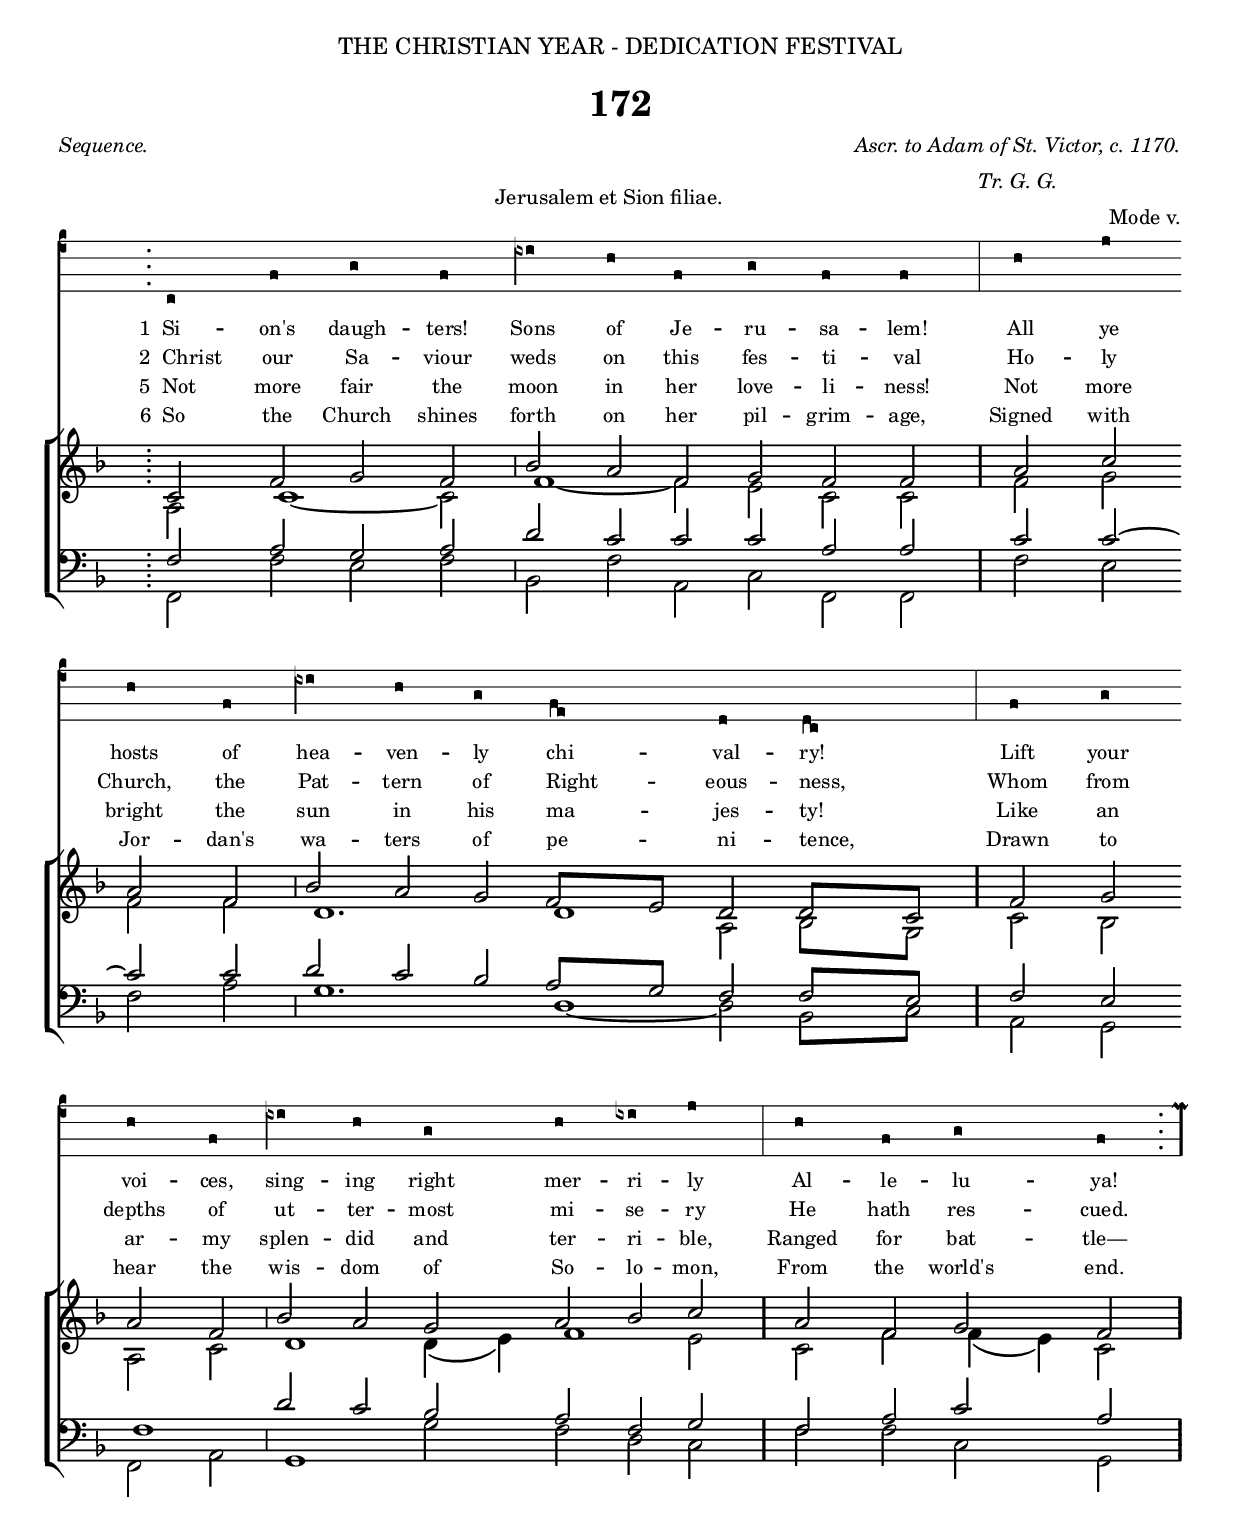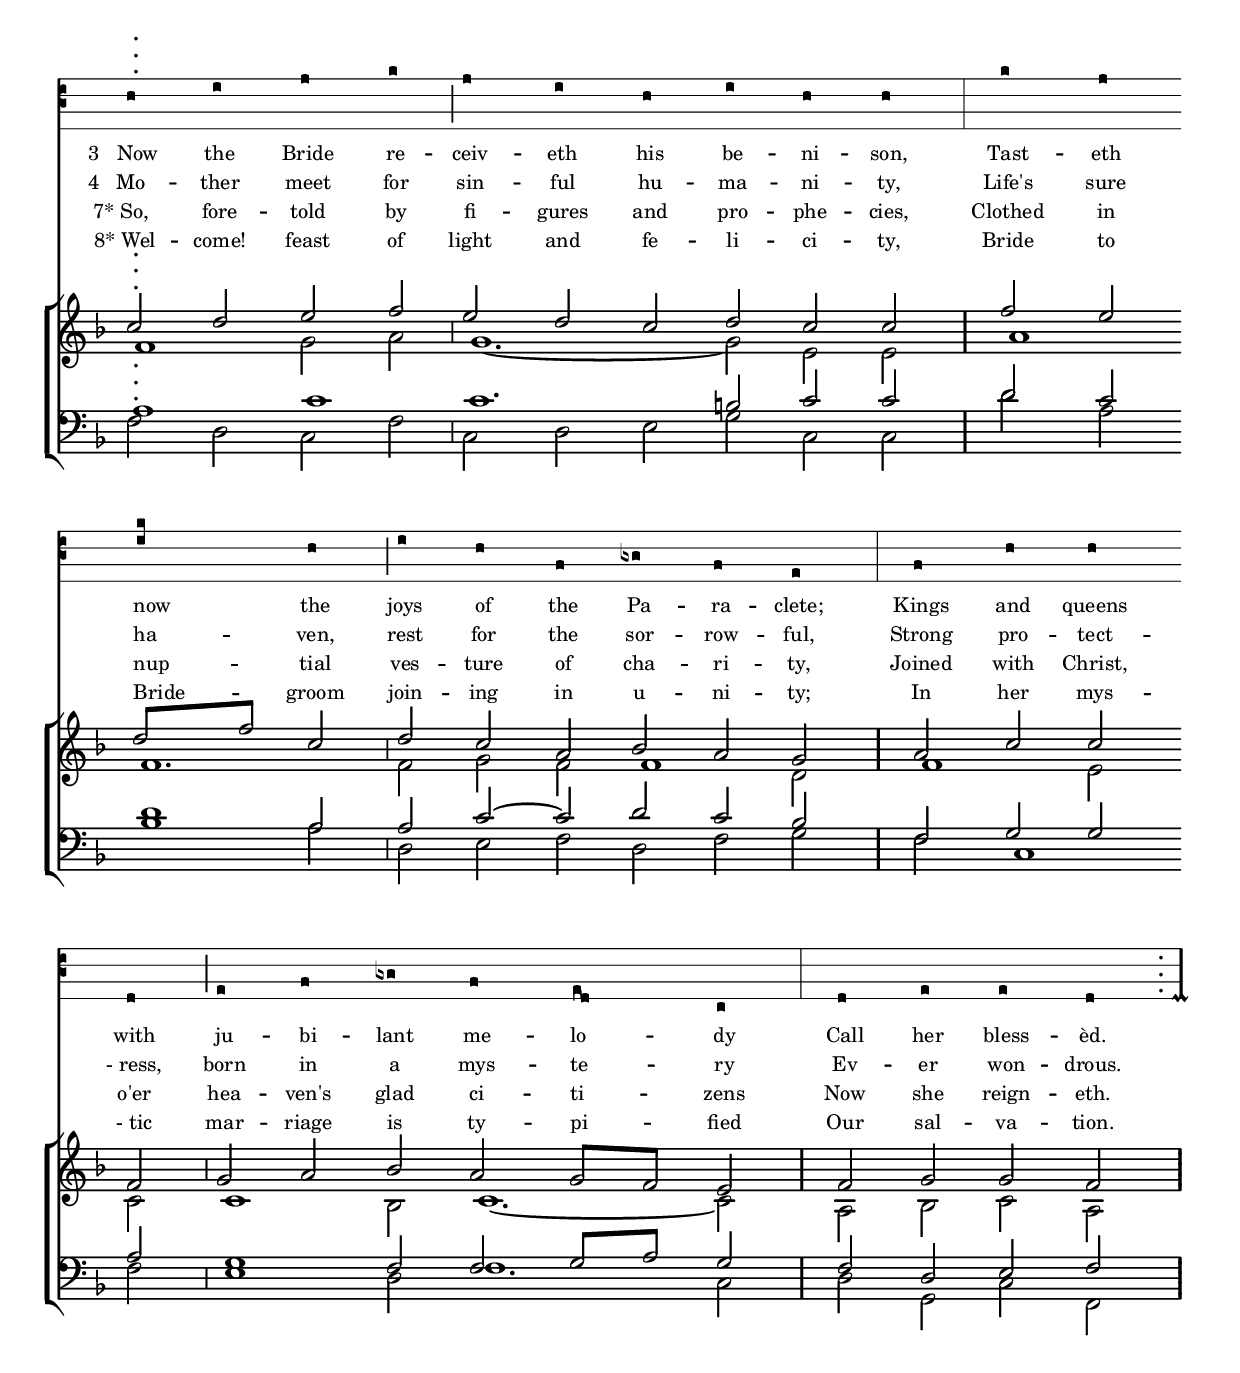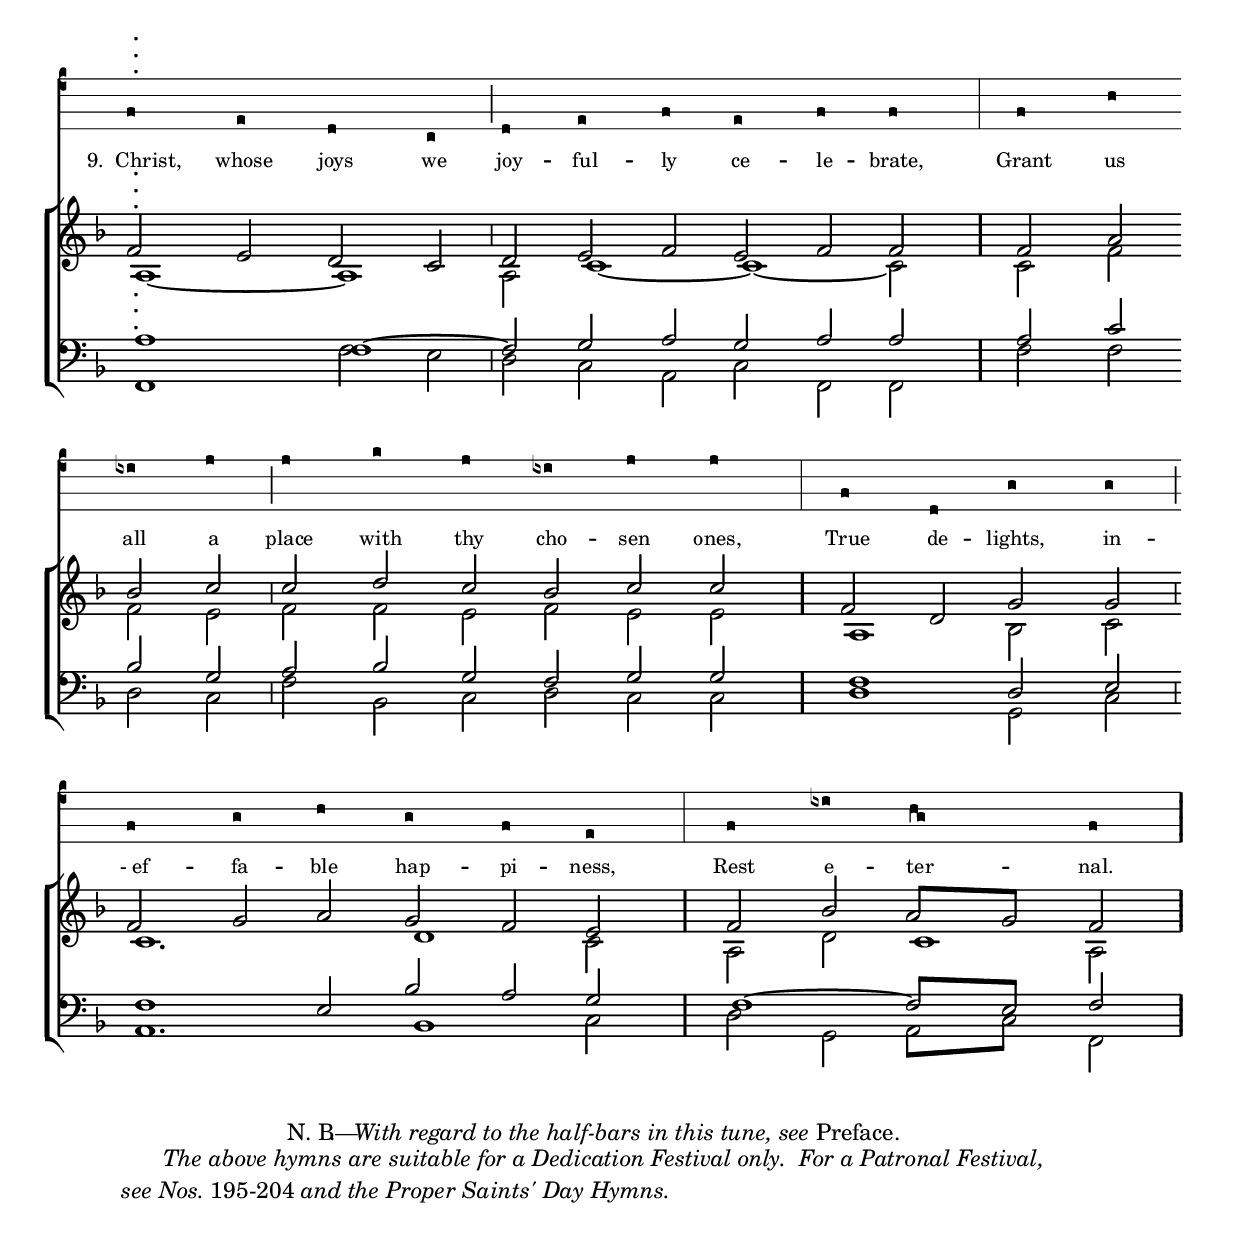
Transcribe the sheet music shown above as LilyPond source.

%%% 275.png
%%% Hymn 172 Sion's Daughters!
%%% Version 2

\version "2.10"

\include "gregorian-init.ly"

\header {
	dedication = \markup {  \center-align { "THE CHRISTIAN YEAR - DEDICATION FESTIVAL"
	\hspace #0.1 }}	
	
	title = "172"
	
	poet = \markup { \small \italic {"Sequence."} }
	
	composer = \markup { \center-align { 
		\line { \small \italic "Ascr. to Adam of St. Victor, c. 1170."}
		\line { \small \italic "Tr. G. G." } 
	}}
	
	opus = \markup { \small "Mode v." }

	meter = \markup { \hspace #42 \small "Jerusalem et Sion filiae." }
	
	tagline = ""
}


%%%%%%%%%%%%% Macros
 
%%% macro settings for stemless long note which is 2x duration of regular white note    
 
ln = {\once \override NoteHead #'duration-log = #0 
           \once \override Stem #'stencil = ##f
           \once \override NoteColumn #'force-hshift = #'0.4 }

%%% same as above but uses x-offset instead of force-hshift    
 	   	   
lnb = {\once \override NoteHead #'duration-log = #0 
           \once \override Stem #'stencil = ##f
           \once \override NoteHead #'X-offset = #0.8 }

%%% macro settings for stemless long note which is 2x duration of regular white note    
%%% this one sets a larger offset to avoid collision

lnc = {\once \override NoteHead #'duration-log = #0 
           \once \override Stem #'stencil = ##f
           \once \override NoteColumn #'force-hshift = #'1.6 }	   

%%% macro settings for  black notes 1/2 the duration of regular stemmed white notes    

crochet = { \once \override NoteHead #'duration-log = #2  }

%%% setting to hide accidental. As timing is turned off, accidentals have to be set manually

noacci = \once \override Staff.Accidental #'transparent = ##t

%%% prints four dots in a column, This will be used by other macros to create repeat signs.                   
 
fdots = \markup { \override #'(baseline-skip . 1.0) 
        \column { \with-color #black { \fontsize #0 . \fontsize #0 . \fontsize #0 . \fontsize #0 .} }}           
            
%%% positions 4 dots at beginning of a line of score mimicking a begin repeat sign
%%% uses fdots macro, above
%%% The dots are placed as \mark objects rather than a normal bar glyph because Lilypond will not easily print a bar
%%% glyph at the beginning of a line without upsetting the bar at the end of the previous line
%%% Place \beginfdots before the first note of line you want it to begin.
 
beginfdots = {    
                   \once \override Staff.RehearsalMark #'Y-offset = #'1.4
                   \once \override Staff.RehearsalMark #'X-offset = #'7.0
                   \mark \fdots
                   \once \override Score.SeparationItem #'padding = #2
}           
 			
%%% prints a repeat sign glyph comprising 4 dots. Used only to begin a repeat at the start of a piece where you might normally put \bar "|:"	

fdstartrepeat =  {\once \override Staff.BarLine #'stencil = #ly:text-interface::print
					\once \override Staff.BarLine #'text = \markup  { \line { \hspace #0 \override #'(baseline-skip . 1.0)
							\raise #1.4 \column { \with-color #black { \fontsize #2 . \fontsize #2 . \fontsize #2 . \fontsize #2 .} }
					} }	
					\bar "|:"
}	
		
%%% Prints a repeat sign glyph comprising 4 dots then two thin bars. This is used to end a repeat. 
%%% This macro works by replacing the glyph used by the \bar "||" function. 
 
fdendrepeat = {\once \override Staff.BarLine #'stencil = #ly:text-interface::print 
            \once \override Staff.BarLine #'text = \markup  {  \line { \raise #1.4 \override #'(baseline-skip . 1.0)  
                                                                           \column { \with-color #black {  
                                                                                                             \fontsize #2 . 
                                                                                                             \fontsize #2 . 
                                                                                                             \fontsize #2 . 
                                                                                                             \fontsize #2 .} }
                                                              \hspace #-1 \filled-box #'(0 . 0.15) #'(-2 . 2) #0
                                                                                      \hspace #-0.9 \filled-box #'(0 . 0.15) #'(-2 . 2) #0
            
            } }         
        \bar "||"} 

%%% Prints a repeat sign glyph comprising 4 dots then two thin bars. This is used to end a repeat. 
%%% This macro works by replacing the glyph used by the \bar "||" function. 
%%% This special glyph is wider to correspond to the plainsong equivalent which includes a custos
 
fdendrepeatcustos = {\once \override Staff.BarLine #'stencil = #ly:text-interface::print 
            \once \override Staff.BarLine #'text = \markup  {  \line { \hspace #1.8 \raise #1.4 \override #'(baseline-skip . 1.0)  
                                                                           \column { \with-color #black {  
                                                                                                             \fontsize #2 . 
                                                                                                             \fontsize #2 . 
                                                                                                             \fontsize #2 . 
                                                                                                             \fontsize #2 .} }
                                                              \hspace #-1 \filled-box #'(0 . 0.15) #'(-2 . 2) #0
                                                                                      \hspace #-0.9 \filled-box #'(0 . 0.15) #'(-2 . 2) #0
            
            } }         
        \bar "||"} 	
	
%%% Half-height bar.  Prints a bar glyph which spans only the middle two staff lines.  
%%% This macro works by replacing the glyph used by the \bar "|" function.

halfbar = {\once \override Staff.BarLine #'stencil = #ly:text-interface::print 
            \once \override Staff.BarLine #'text = \markup  {   \hspace #-0.6 \filled-box #'(0 . 0.15) #'(-1.0 . 1.0) #0  
                                                                                                                    
            }         
        \bar "|"}  	

		
%%%%%%   
%%%%%% Equivalent macros for plainsong    
%%%%%%
           

%%% prints three dots in a column, suitable for plainsong staffs    
 
tdots = \markup { \override #'(baseline-skip . 1.6) 
                  \column { \with-color #black { \fontsize #0 . \fontsize #0 . \fontsize #0 . } }
}           
 

%%% Using the tdots macro above, positions 3 dots at beginning of a line of score thus mimicking a begin repeat sign.
%%% The dots are placed as \mark objects rather than a normal bar glyph because Lilypond will not easily print a bar
%%% glyph at the beginning of a line without upsetting the bar at the end of the previous line
%%% Place \pbeginfdots before the first note of line you want it to begin.
 
pbegintdots = { 
                   \once \override Staff.RehearsalMark #'Y-offset = #'1.5
                   \once \override Staff.RehearsalMark #'X-offset = #'7.0
                   \mark \tdots
                   \once \override Score.SeparationItem #'padding = #2
}           
 
%%% prints a repeat sign glyph comprising 3 dots. Used  to begin a repeat at the start of a piece on a plainsong staff 

ptdstartrepeat =  {\once \override Staff.BarLine #'stencil = #ly:text-interface::print
					\once \override Staff.BarLine #'text = \markup  {  \line { \hspace #0.0 \raise #1.4 \override #'(baseline-skip . 1.6)  \column { \with-color #black {  \fontsize #2 . \fontsize #2 . \fontsize #2 . } }
					} }	
					\bar "|:"
}	

%%% Prints a repeat sign glyph comprising 3 dots and two thin bars. Used to end a repeat on a plainsong staff.
%%% This macro works by replacing the glyph used by the \bar "||" function. 
 
ptdendrepeat = {\once \override Staff.BarLine #'stencil = #ly:text-interface::print 
            \once \override Staff.BarLine #'text = \markup  {  \line { \raise #1.4 \override #'(baseline-skip . 1.6)  \column { \with-color #black {  \fontsize #2 . \fontsize #2 . \fontsize #2 . } }
                                                              \hspace #-1 \filled-box #'(0 . 0.15) #'(-2.4 . 2.4) #0
                                                              \hspace #-0.9 \filled-box #'(0 . 0.15) #'(-2.4 . 2.4) #0
            } }         
        \bar "||"}      
  
%%% Prints a repeat sign glyph comprising 3 dots and two thin bars. Used to end a repeat on a plainsong staff.
%%% This macro works by replacing the glyph used by the \bar "||" function. 
%%% This special glyph includes a custos on the top staff line.
 
ptdendrepeatcustos = {\once \override Staff.BarLine #'stencil = #ly:text-interface::print 
            \once \override Staff.BarLine #'text = \markup  {  \line { \raise #1.4 \override #'(baseline-skip . 1.6)  \column { \with-color #black {  \fontsize #2 . \fontsize #2 . \fontsize #2 . } }
		    \hspace #0.1 \raise #2.4 { \tiny \musicglyph #"scripts.prall" \hspace #-1.5 \fontsize #2 . }}                          
		    \hspace #-1 \filled-box #'(0 . 0.15) #'(-2.4 . 2.4) #0
                                                              \hspace #-0.9 \filled-box #'(0 . 0.15) #'(-2.4 . 2.4) #0
             }         
        \bar "||"}   	

%%% Prints a repeat sign glyph comprising 3 dots and two thin bars. Used to end a repeat on a plainsong staff.
%%% This macro works by replacing the glyph used by the \bar "||" function. 
%%% This special glyph includes a custos on the bottom staff line.
 
ptdendrepeatcustoslow = {\once \override Staff.BarLine #'stencil = #ly:text-interface::print 
            \once \override Staff.BarLine #'text = \markup  {  \line { \raise #1.4 \override #'(baseline-skip . 1.6)  \column { \with-color #black {  \fontsize #2 . \fontsize #2 . \fontsize #2 . } }
		    \hspace #0.1 \lower #2.4 { \tiny \musicglyph #"scripts.prall" \hspace #-1.5 \fontsize #2 . }}                          
		    \hspace #-1 \filled-box #'(0 . 0.15) #'(-2.4 . 2.4) #0
                                                              \hspace #-0.9 \filled-box #'(0 . 0.15) #'(-2.4 . 2.4) #0
             }         
        \bar "||"}	
	
%%% Plainsong half-bar.  Prints a bar glyph on a plainsong staff slightly shorter than a full height bar.
%%% Corresponds to a half-height bar on a normal SATB staff
%%% This macro works by replacing the glyph used by the \bar "|" function.	
	
phalfbar = {\once \override Staff.BarLine #'stencil = #ly:text-interface::print 
            \once \override Staff.BarLine #'text = \markup  {  \hspace #-0.6 \filled-box #'(0 . 0.15) #'(-1.8 . 1.8 ) #0
            }          
        \bar "||"} 

%%%%%%%%%%%%%%%%%%% End of Macro Definitions


%%% plainsong voice

plainsong =  {  \relative c { 
	\clef "vaticana-do3"
	\set fontSize = #3
	   \set Staff.explicitClefVisibility = #end-of-line-invisible

  \ptdstartrepeat c8 f g f \phalfbar bes a f g f f \bar "|" a c \bar "" \break
  \once \override Score.SeparationItem #'padding = #4
     a f \phalfbar bes! a g \[ f \flexa e \] d \[ d \flexa c \] \bar "|" f g \bar "" \break

%% pp 2     
     
  a f \phalfbar bes! a g a bes! c \bar "|" a f g f \ptdendrepeatcustos \break
  
  %%% change clef
  \once \override VaticanaStaff.Clef #'non-default = ##t 
  \clef "vaticana-do2"
  \pbegintdots c' d e f \phalfbar e d c d c c \bar "|" f e \bar "" \break

%% pp 3  
  
  \[ d \pes f \] c \phalfbar d c a bes a g \bar "|" a c c \bar "" \break
  f, \phalfbar g a bes! a \[ g \flexa f \] e \bar "|" f g g f \ptdendrepeatcustoslow \break

%% pp 4

  %%% change clef
  \clef "vaticana-do3"
  \pbegintdots f e d c \phalfbar d e f e f f \bar "|" f a \bar "" \break 
  bes c \phalfbar c d c bes! c c \bar "|" f, d g g \phalfbar \break
  f g a g f e \bar "|" f bes! \[ a \flexa g \] f \ptdendrepeat 
}
}

%%% SATB voices

global = {
  \key f \major 
  \autoBeamOff
  \set Staff.midiInstrument = "church organ"
}

soprano =  \relative c' { 
	
  \tag #'v1256 { \fdstartrepeat c8 f g f \halfbar bes a f g f f \bar "|" a c \bar "" \break
  a f \halfbar bes a g f[ e] d d[ c] \bar "|" f g \bar "" \break

  a f \halfbar  bes a g a bes c \bar "|" a f g f \fdendrepeatcustos }
  \tag #'v3478 { \beginfdots c' d e f \halfbar e d c d c c \bar "|" f e \bar "" \break

  d8[ f] c \halfbar d c a bes a g \bar "|" a c c \bar "" \break
  f, \halfbar g a bes a g[ f] e \bar "|" f g g f \fdendrepeatcustos }

  \tag #'v9 { \beginfdots f8 e d c \halfbar d e f e f f \bar "|" f a \bar "" \break
  bes c \halfbar c d c bes c c \bar "|" f, d g g \halfbar \break
  f8 g a g f e \bar "|" f bes a[ g] f \fdendrepeat }
}

alto = \relative c' { 
	
  \tag #'v1256 { a8 \ln c4 ~ c8 \halfbar \ln f4 ~ f8 e c c \bar "|" f g \bar "" \break
  f f \halfbar \ln d4. \ln d4 a8 bes[ g] \bar "|" c bes \bar "" \break

  a c \halfbar \ln d4 \crochet d16( \crochet e16 ) \ln f4 e8 \bar "|" c f \crochet f16( \crochet e16 ) c8 \fdendrepeatcustos }
  \tag #'v3478 { \ln f4 g8 a8 \halfbar \ln g4. ~ g8 e e \bar "|" \ln a4 \bar "" \break

  \ln f4. \halfbar f8 g f \ln f4 d8 \bar "|" \ln f4 e8 \bar "" \break
  c8 \halfbar \ln c4 bes8 \ln c4. ~ c8 \bar "|" a8 bes c a \fdendrepeatcustos }

  \tag #'v9 { \ln a4 ~ \ln a4 \halfbar a8 \ln c4 ~ \ln c4 ~ c8 \bar "|" c8 f \bar "" \break
  f e \halfbar f f e f e e \bar "|" \ln a,4 bes8 c \halfbar
  \ln c4. \ln d4 c8 \bar "|" a8 d \ln c4 a8 \fdendrepeat }
}

tenor = \relative c { \clef bass 
	
  \tag #'v1256 { \fdstartrepeat f8 a g a \halfbar d c c c a a \bar "|" c c ~ \bar "" \break
  c c \halfbar d c bes a[ g] f f[ e] \bar "|" f e \bar "" \break

  \ln f4 \halfbar d'8 c bes a f g \bar "|" f a c a \fdendrepeatcustos }
  \tag #'v3478 { \ln a4 \ln c4 \halfbar \ln c4. b!8 c c \bar "|" d c \bar "" \break

  \ln d4 a8 \halfbar a c ~ c d c bes \bar "|" f g g \bar "" \break
  a \halfbar \ln g4 f8 f g[ a] g \bar "|" f d e f \fdendrepeatcustos }

  \tag #'v9 { \beginfdots \ln a4 \lnc f4 ~ \halfbar f8 g a g a a \bar "|" a c \bar "" \break
  bes8 g \halfbar a bes g f g g \bar "|" \ln f4 d8 e \halfbar 
  \ln f4 e8 bes' a g \bar "|" \ln f4 ~ f8[ e] f \fdendrepeat }
}

bass = \relative c { \clef bass 
	
  \tag #'v1256 { f,8 f' e f \halfbar bes, f' a, c f, f \bar "|" f' e \bar "" \break
  f a \halfbar \ln g4. \ln d4 ~ d8 bes[ c] \bar "|" a g \bar "" \break

  f8 a \halfbar \ln g4 g'8 f d c \bar "|" f f c g \fdendrepeatcustos }
  \tag #'v3478 { \beginfdots f'8 d c f \halfbar c d e g c, c \bar "|" d' a \bar "" \break

  \noacci \lnb bes4 a8 \halfbar d,8 e f d f g \bar "|" f \ln c4 \bar "" \break
  f8 \halfbar \lnb e4 d8 \ln f4. c8 \bar "|" d g, c f, \fdendrepeatcustos }

  \tag #'v9 { \lnb f4 f'8 e \halfbar d c a c f, f \bar "|" f' f \bar "" \break
  d c \halfbar f bes, c d c c \bar "|" \lnb d4 g,8 c \halfbar
  \lnb a4. \ln bes4 c8 \bar "|" d g, a[ c] f, \fdendrepeat }
}
  

wordsA = \lyricmode {
  \override LyricText #'font-size = #-1.
  \once \override LyricText #'self-alignment-X = #1
  "1  Si" -- on's daugh -- ters! Sons  of  Je -- ru -- sa -- lem! All ye
  hosts of hea -- ven -- ly chi -- val -- ry! Lift your

  voi -- ces, sing -- ing  right  mer -- ri -- ly  Al -- le -- lu -- ya!
  \once \override LyricText #'self-alignment-X = #0.4
  "3   Now" the Bride re -- ceiv -- eth his be -- ni -- son, Tast -- eth

  now the joys of the Pa -- ra -- clete; Kings and queens
  with ju -- bi -- lant me -- lo -- dy Call her bless -- èd.

  "9.  Christ," whose joys we joy -- ful -- ly ce -- le -- brate, Grant us
  all  a  place with  thy  cho -- sen  ones,  True  de -- lights, in --
  "- ef" -- fa -- ble hap -- pi -- ness, Rest e -- ter -- nal. 
}

wordsB = \lyricmode {
  \override LyricText #'font-size = #-1.	
  \once \override LyricText #'self-alignment-X = #-0.2
  "2  Christ" our Sa -- viour weds on this fes -- ti -- val  Ho -- ly
  Church, the Pat -- tern of Right -- eous -- ness, Whom from

  depths of ut -- ter -- most mi -- se -- ry  He hath res -- cued.
  \once \override LyricText #'self-alignment-X = #0.8
  "4   Mo" -- ther meet for sin -- ful hu -- ma -- ni -- ty, Life's sure

  ha -- ven, rest for the sor -- row -- ful, Strong pro -- tect --
  "- ress," born in a mys -- te -- ry Ev -- er won -- drous. 		
}	
 
wordsC = \lyricmode {
  \override LyricText #'font-size = #-1.	
  \once \override LyricText #'self-alignment-X = #0.3
  "5  Not" more fair the moon in her love -- li -- ness! Not more
  bright the sun in his ma -- jes -- ty! Like an

  ar -- my  splen -- did and ter -- ri -- ble, Ranged for bat -- tle—
  \once \override LyricText #'self-alignment-X = #0.65
  "7* So," fore -- told by fi -- gures and pro -- phe -- cies, Clothed in

  nup -- tial ves -- ture of cha -- ri -- ty, Joined with Christ,
  o'er hea -- ven's glad ci -- ti -- zens Now she reign -- eth. 		
}

wordsD = \lyricmode {
  \override LyricText #'font-size = #-1.	
  \once \override LyricText #'self-alignment-X = #0.7 
  "6  So" the Church shines forth on her pil -- grim -- age, Signed with
  Jor -- dan's wa -- ters of pe -- ni -- tence, Drawn to 

  hear the wis -- dom of So -- lo -- mon, From the world's end.
  \once \override LyricText #'self-alignment-X = #0.4
  "8* Wel" -- come! feast of light and fe -- li -- ci -- ty, Bride to 

  Bride -- groom join -- ing in u -- ni -- ty; In her mys -- 
  "- tic" mar -- riage is ty -- pi -- fied Our sal -- va -- tion. 	
}


#(ly:set-option 'point-and-click #f)
 
\book {
 
\paper {
 #(set-paper-size "a4")
%% annotate-spacing = ##t
 print-page-number = ##f
 ragged-last-bottom = ##t
 ragged-bottom = ##t
}

%%% Score block

\score { 
<<
 
\context VaticanaStaff 
   <<
   \new VaticanaVoice = "cantus" { \plainsong }
   >> % end vaticana staff


\context ChoirStaff <<
   \context Staff = upper << 
      \context Voice = sopranos { \voiceOne \global \soprano }
      \context Voice = altos {\voiceTwo  \global \alto  }
                          >> 
   \new Lyrics \lyricsto sopranos {\set alignAboveContext = #"upper"  \override LyricSpace #'minimum-distance = #1.8 \wordsA }
 
   \new Lyrics \lyricsto sopranos {\set alignAboveContext = #"upper" \wordsB }
   \new Lyrics \lyricsto sopranos {\set alignAboveContext = #"upper" \wordsC }
   \new Lyrics \lyricsto sopranos {\set alignAboveContext = #"upper" \wordsD }
 
   \context Staff = "lower" << \clef bass
      \context Voice = tenors { \voiceOne \global \tenor }
      \context Voice = bass { \voiceTwo  \global \bass  }
                            >> 
                    >> 
>> 
 
\layout {
            
  ragged-right = ##f
  ragged-last = ##f
  \context { \Score timing = ##f }
  \context { \Score \override TimeSignature #'transparent = ##t }
  \context { \Score \remove "Mark_engraver" }
  \context { \Staff \consists "Mark_engraver" }
%  \context { \VaticanaStaff Clef #'break-visibility = #begin-of-line-visible }
  
  % *** Needed to produce beamed minims - which are quavers in disguise
  \context { \Staff \override NoteHead #'duration-log = #1 }
  \context { \Staff \override Stem #'flag-style = #'no-flag }
  
  \context { \VaticanaStaff
           % *** Increases distance between lines of staff  
           \override StaffSymbol #'staff-space = #1.6            
           % *** Changes staff to black instead of default red
           \revert StaffSymbol #'color
           % *** Makes clef bigger       
           \override Clef #'font-size = #3
           % *** Would make ledger lines black, if there were any
           \revert LedgerLineSpanner #'color
           % *** Makes terminal barline visible 
           \override BarLine #'transparent = ##f 
               % *** Remove custos
               \remove Custos_engraver
               % *** needed for certain tweaks
               \consists "Mark_engraver"
           \remove Key_engraver
           \override Accidental #'transparent = ##f }
} % end layout
 
} % end score


%%% Separate score blocks provided to generate three midis: tune for verses 1, 2, 5 & 6, tune for verses 3, 4, 7 & 8, and tune for verse 9.  
%%% Since minims are quavers in disguise, tempo has to be set accordingly, tempo set to 2=80

%%% Verse 1, 2, 5 & 6

\score {	
  \new ChoirStaff <<
   \new Staff = "upper" <<
      \context Voice = sopranos {\voiceOne \global \keepWithTag #'v1256 \soprano }
      \context Voice = altos {\voiceTwo \global    \keepWithTag #'v1256 \alto    }
                      >> 
     \new Staff = "lower" <<
     \context Voice = tenors {\voiceOne \global   \keepWithTag #'v1256 \tenor    }
     \context Voice = bass {\voiceTwo \global     \keepWithTag #'v1256 \bass     }
                          >> 
		 >>  

\midi { 
  \context { \Score tempoWholesPerMinute = #(ly:make-moment 80 8) }
       } 
}

%%% Verse 3, 4, 7, 8

\score {	
  \new ChoirStaff <<
   \new Staff = "upper" <<
      \context Voice = sopranos {\voiceOne \global \keepWithTag #'v3478 \soprano }
      \context Voice = altos {\voiceTwo \global    \keepWithTag #'v3478 \alto    }
                      >> 
     \new Staff = "lower" <<
     \context Voice = tenors {\voiceOne \global   \keepWithTag #'v3478 \tenor    }
     \context Voice = bass {\voiceTwo \global     \keepWithTag #'v3478 \bass     }
                          >> 
		 >>  

\midi { 
  \context { \Score tempoWholesPerMinute = #(ly:make-moment 80 8) }
       } 
}

%%% Verse 9

\score {	
  \new ChoirStaff <<
   \new Staff = "upper" <<
      \context Voice = sopranos {\voiceOne \global \keepWithTag #'v9 \soprano }
      \context Voice = altos {\voiceTwo \global    \keepWithTag #'v9 \alto    }
                      >> 
     \new Staff = "lower" <<
     \context Voice = tenors {\voiceOne \global   \keepWithTag #'v9 \tenor    }
     \context Voice = bass {\voiceTwo \global     \keepWithTag #'v9 \bass     }
                          >> 
		 >>  

\midi { 
  \context { \Score tempoWholesPerMinute = #(ly:make-moment 80 8) }
       } 
}

%%% markup about half-bars

\markup { \hspace #22 "N. B" \hspace #-1.2 ".—" \hspace #-1 \italic "With regard to the half-bars in this tune, see" "Preface." } 

%%% markup about suitable hymns for Patronal Festivals

\markup { \hspace #6 \column { 
	\line { \hspace #4 \italic "The above hymns are suitable for a Dedication Festival only.  For a Patronal Festival," }
	\line { \italic "see Nos." "195-204" \italic "and the Proper Saints' Day Hymns." }
}}

} % end book
